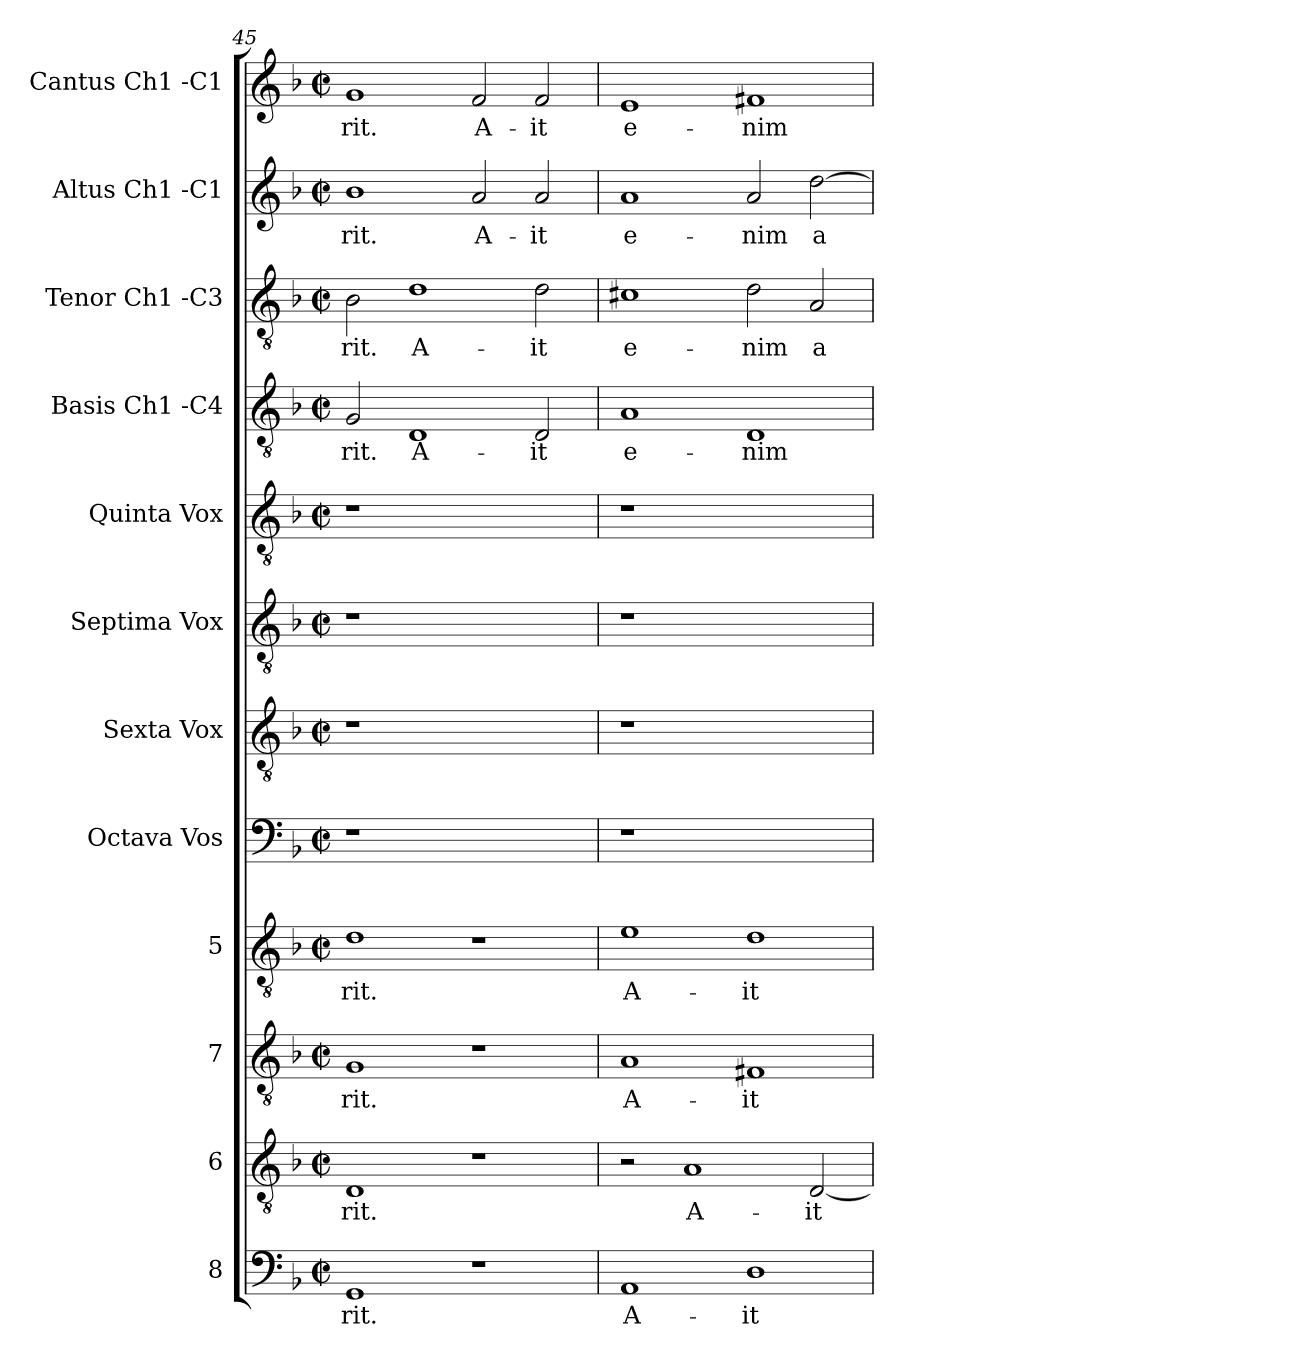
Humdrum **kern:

**kern	**text	**kern	**text	**kern	**text	**kern	**text	**kern	**kern	**kern	**kern	**kern	**text	**kern	**text	**kern	**text	**kern	**text
*part12	*part12	*part11	*part11	*part10	*part10	*part9	*part9	*part8	*part7	*part6	*part5	*part4	*part4	*part3	*part3	*part2	*part2	*part1	*part1
*staff12	*staff12	*staff11	*staff11	*staff10	*staff10	*staff9	*staff9	*staff8	*staff7	*staff6	*staff5	*staff4	*staff4	*staff3	*staff3	*staff2	*staff2	*staff1	*staff1
*I"8	*	*I"6	*	*I"7	*	*I"5	*	*I"Octava  Vos	*I"Sexta  Vox	*I"Septima  Vox	*I"Quinta  Vox	*I"Basis  Ch1 -C4	*	*I"Tenor  Ch1 -C3	*	*I"Altus  Ch1 -C1	*	*I"Cantus  Ch1 -C1	*
*	*	*	*	*	*	*	*	*	*	*	*	*I'B	*	*I'T	*	*I'A	*	*I'C	*
!!LO:PB:g=z
*clefF4	*	*clefGv2	*	*clefGv2	*	*clefGv2	*	*clefF4	*clefGv2	*clefGv2	*clefGv2	*clefGv2	*	*clefGv2	*	*clefG2	*	*clefG2	*
*k[b-]	*	*k[b-]	*	*k[b-]	*	*k[b-]	*	*k[b-]	*k[b-]	*k[b-]	*k[b-]	*k[b-]	*	*k[b-]	*	*k[b-]	*	*k[b-]	*
*F:	*	*F:	*	*F:	*	*F:	*	*F:	*F:	*F:	*F:	*F:	*	*F:	*	*F:	*	*F:	*
*M2/2	*	*M2/2	*	*M2/2	*	*M2/2	*	*M2/2	*M2/2	*M2/2	*M2/2	*M2/2	*	*M2/2	*	*M2/2	*	*M2/2	*
*met(c|)	*	*met(c|)	*	*met(c|)	*	*met(c|)	*	*met(c|)	*met(c|)	*met(c|)	*met(c|)	*met(c|)	*	*met(c|)	*	*met(c|)	*	*met(c|)	*
=45	=45	=45	=45	=45	=45	=45	=45	=45	=45	=45	=45	=45	=45	=45	=45	=45	=45	=45	=45
!	!LO:LY:b:cj	!	!LO:LY:b:cj	!	!LO:LY:b:cj	!	!LO:LY:b:cj	!	!	!	!	!	!LO:LY:b:cj	!	!LO:LY:b:cj	!	!LO:LY:b:cj	!	!LO:LY:b:cj
1GG	-rit.	1D	-rit.	1G	-rit.	1d	-rit.	1r	1r	1r	1r	2G/	-rit.	2B-\	-rit.	1b-	-rit.	1g	-rit.
!	!	!	!	!	!	!	!	!	!	!	!	!	!LO:LY:b:cj	!	!LO:LY:b:cj	!	!	!	!
.	.	.	.	.	.	.	.	.	.	.	.	1D	A-	1d	A-	.	.	.	.
!	!	!	!	!	!	!	!	!	!	!	!	!	!	!	!	!	!LO:LY:b:cj	!	!LO:LY:b:cj
1r	.	1r	.	1r	.	1r	.	1ryy	1ryy	1ryy	1ryy	.	.	.	.	2a/	A-	2f/	A-
!	!	!	!	!	!	!	!	!	!	!	!	!	!LO:LY:b:cj	!	!LO:LY:b:cj	!	!LO:LY:b:cj	!	!LO:LY:b:cj
.	.	.	.	.	.	.	.	.	.	.	.	2D/	-it	2d\	-it	2a/	-it	2f/	-it
=46	=46	=46	=46	=46	=46	=46	=46	=46	=46	=46	=46	=46	=46	=46	=46	=46	=46	=46	=46
!	!LO:LY:b:cj	!	!	!	!LO:LY:b:cj	!	!LO:LY:b:cj	!	!	!	!	!	!LO:LY:b:cj	!	!LO:LY:b:cj	!	!LO:LY:b:cj	!	!LO:LY:b:cj
1AA	A-	2r	.	1A	A-	1e	A-	1r	1r	1r	1r	1A	e-	1c#X	e-	1a	e-	1e	e-
!	!	!	!LO:LY:b:cj	!	!	!	!	!	!	!	!	!	!	!	!	!	!	!	!
.	.	1A	A-	.	.	.	.	.	.	.	.	.	.	.	.	.	.	.	.
!	!LO:LY:b:cj	!	!	!	!LO:LY:b:cj	!	!LO:LY:b:cj	!	!	!	!	!	!LO:LY:b:cj	!	!LO:LY:b:cj	!	!LO:LY:b:cj	!	!LO:LY:b:cj
1D	-it	.	.	1F#X	-it	1d	-it	1ryy	1ryy	1ryy	1ryy	1D	-nim	2d\	-nim	2a/	-nim	1f#X	-nim
!	!	!	!LO:LY:b:cj	!	!	!	!	!	!	!	!	!	!	!	!LO:LY:b:cj	!	!LO:LY:b:cj	!	!
.	.	[<2D/	-it	.	.	.	.	.	.	.	.	.	.	2A/	a-	[>2dd\	a-	.	.
=	=	=	=	=	=	=	=	=	=	=	=	=	=	=	=	=	=	=	=
*-	*-	*-	*-	*-	*-	*-	*-	*-	*-	*-	*-	*-	*-	*-	*-	*-	*-	*-	*-
